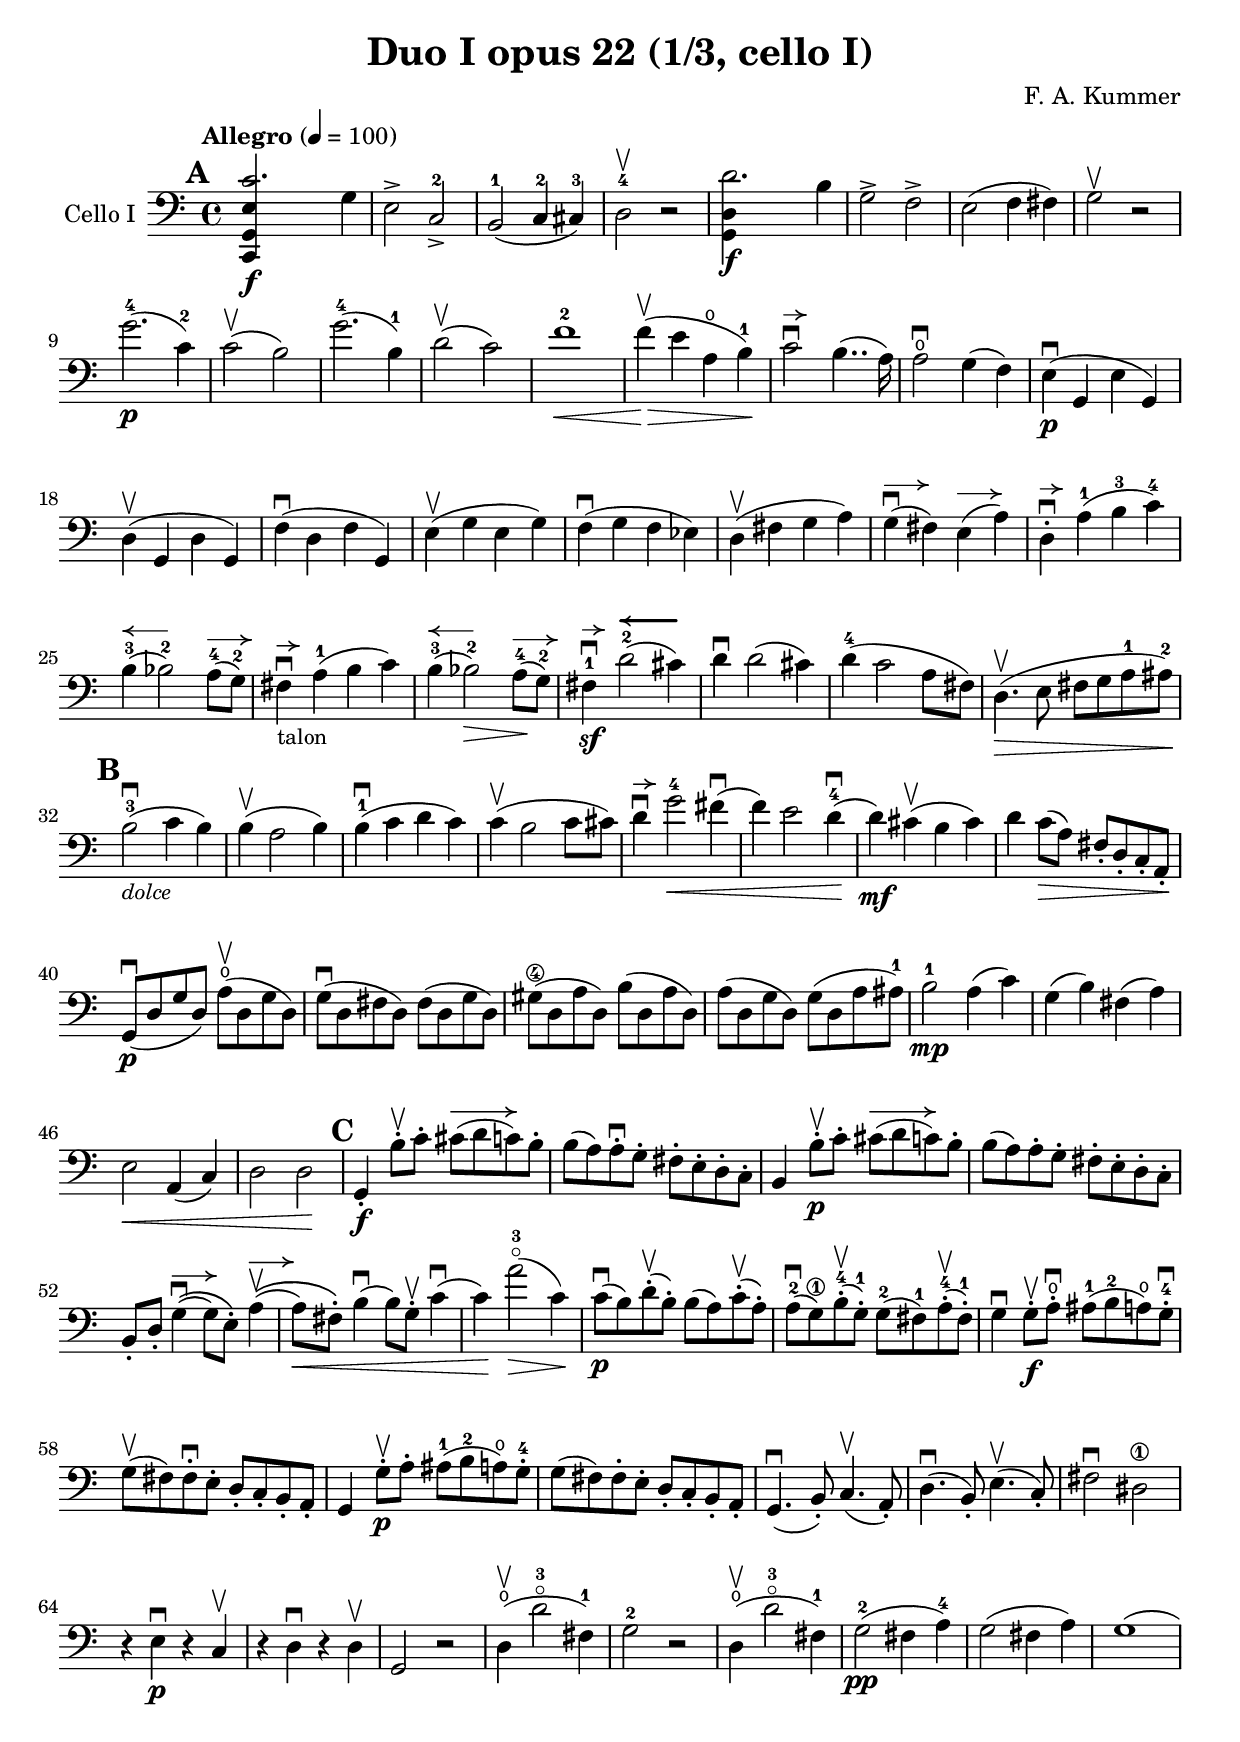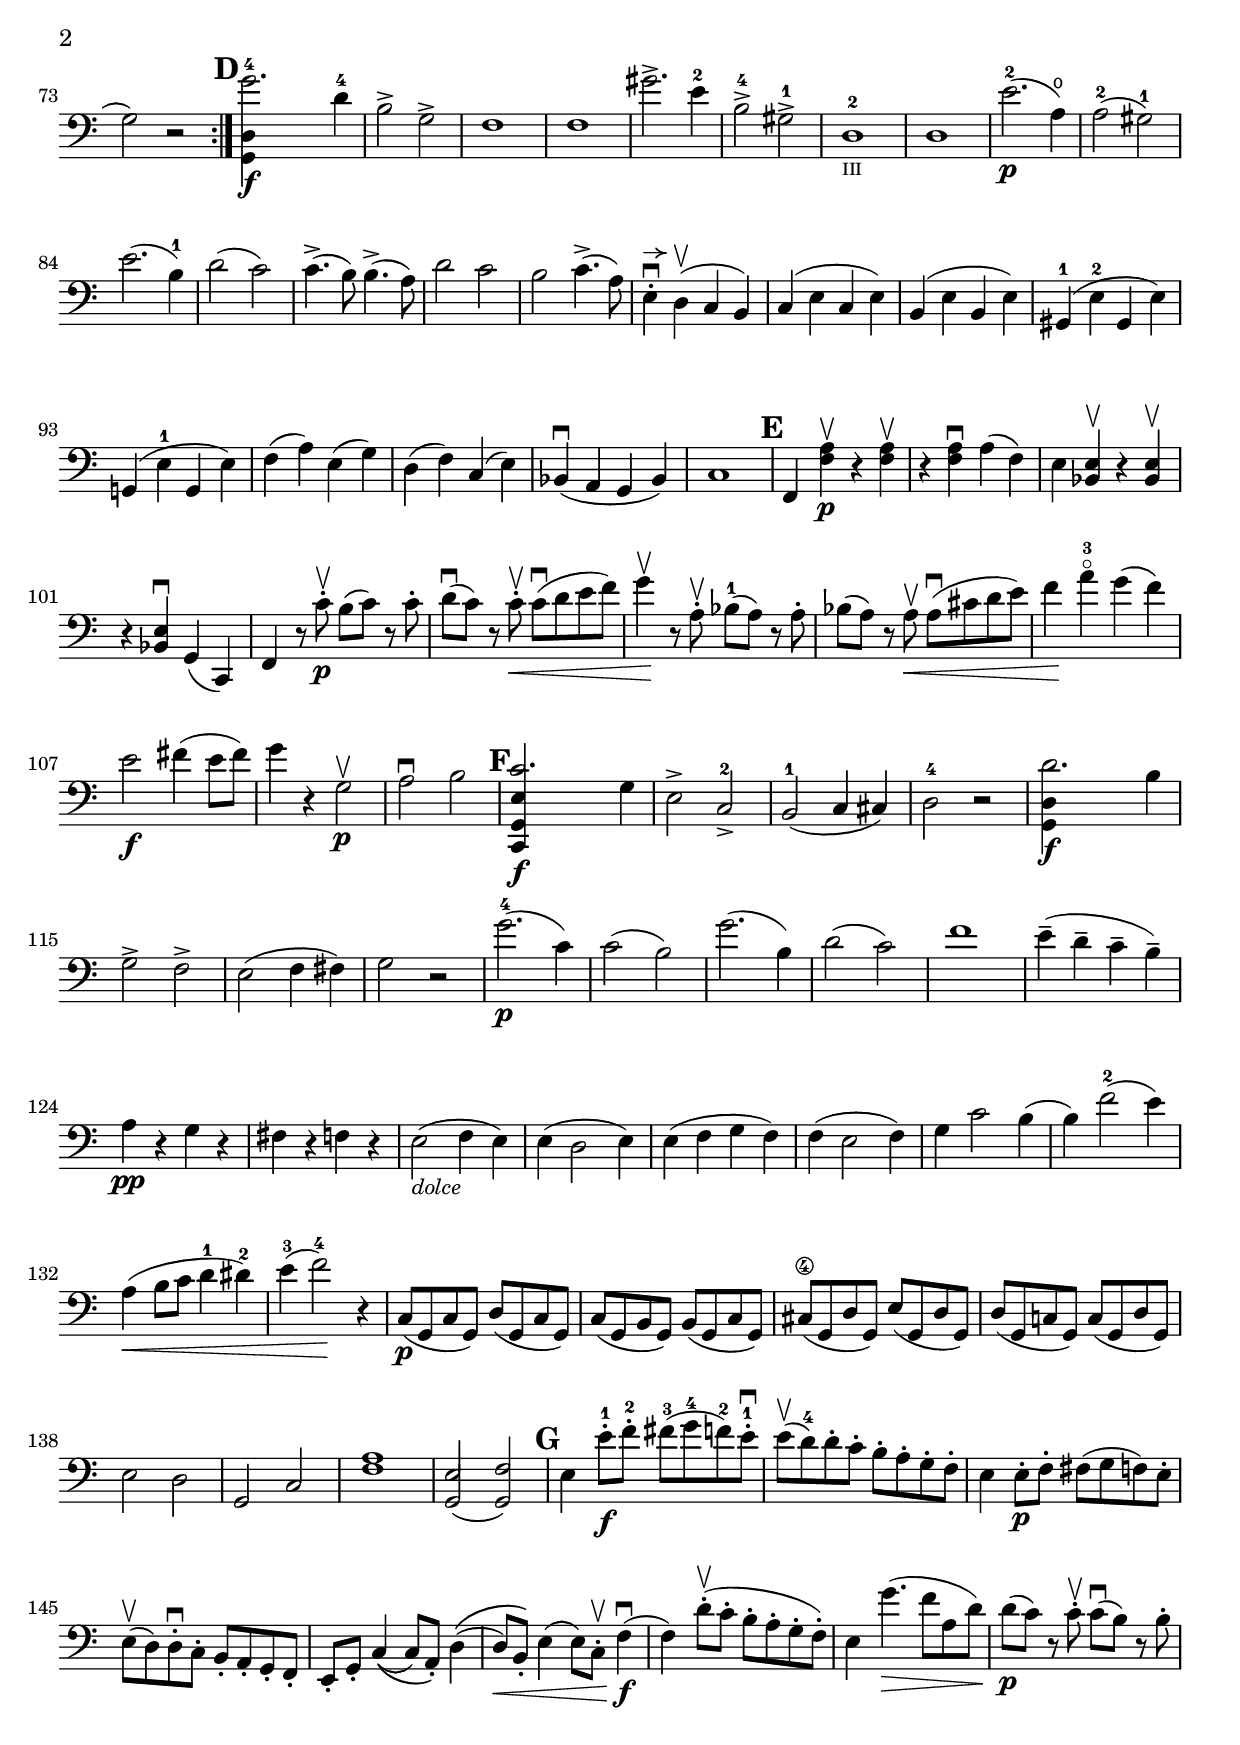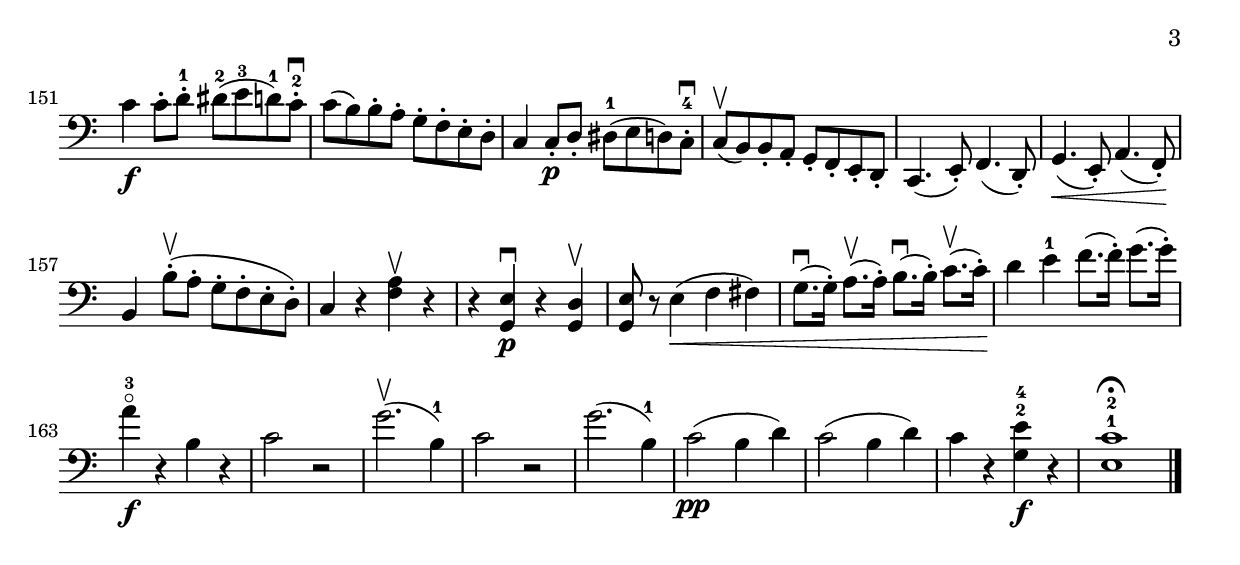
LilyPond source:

#(set-global-staff-size 21)

\version "2.18.2"

\header {
  title    = "Duo I opus 22 (1/3, cello I)"
  composer = "F. A. Kummer"
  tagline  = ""
}

\language "italiano"

allongerTrois = \markup {
  \center-column {
    \combine
    \draw-line #'(-6 . 0)
    \arrow-head #X #RIGHT ##f
  }
}

allongerDeux = \markup {
  \center-column {
    \combine
    \draw-line #'(-4 . 0)
    \arrow-head #X #RIGHT ##f
  }
}

allongerUne = \markup {
  \center-column {
    \combine
    \draw-line #'(-2 . 0)
    \arrow-head #X #RIGHT ##f
  }
}

retenir = \markup {
  \center-column {
    \concat {
      \arrow-head #X #LEFT ##f
      \hspace #-1
      \draw-line #'(-4 . 0)
    }
  }
}

retenirAppuyer = \markup {
  \center-column {
    \concat {
      \arrow-head #X #LEFT ##f
      \hspace #-1
      \override #'(thickness . 3)
      \draw-line #'(-5 . 0)
    }
  }
}

\score {
  \new Staff
  \with {instrumentName = #"Cello I"}
  {
    \override Hairpin.to-barline = ##f
    \tempo "Allegro" 4 = 100
    \time 4/4
    \key do \major
    \clef bass

    \mark \default
    \repeat volta 2 {
      <<do,4\f sol,4 mi4 do'2.>> sol4                                  % 1
      mi2-> do2->-2                                                    % 2
      si,2-1(do4-2 dod-3)                                              % 3
      re2-4\upbow r2                                                   % 4
      <<sol,4\f re4 re'2.>> si4                                        % 5
      sol2-> fa2->                                                     % 6
      mi2(fa4 fad4)                                                    % 7
      sol2\upbow r2                                                    % 8
      sol'2.-4\p(do'4-2)                                               % 9
      do'2\upbow(si2)                                                  % 10
      sol'2.-4(si4-1)                                                  % 11
      re'2\upbow(do'2)                                                 % 12
      fa'1-2\<                                                         % 13
      fa'4\upbow\!\>(mi'4 la4\open si4-1)\!                            % 14
      do'2\downbow^\allongerUne si4..(la16)                            % 15
      la2\downbow\open sol4(fa4)                                       % 16
      mi4\p\downbow(sol,4 mi4 sol,4)                                   % 17
      re4\upbow(sol,4 re4 sol,4)                                       % 18
      fa4\downbow(re4 fa4 sol,4)                                       % 19
      mi4\upbow(sol4 mi4 sol4)                                         % 20
      fa4\downbow(sol4 fa4 mib4)                                       % 21
      re4\upbow(fad4 sol4 la4)                                         % 22
      sol4^\allongerDeux\downbow(fad4) mi4^\allongerDeux(la4)          % 23
      re4-.^\allongerUne\downbow la4-1(si4-3 do'4-4)                   % 24
      si4-3^\retenir(sib2-2) la8-4^\allongerDeux(sol8-2)               % 25
      fad4^\allongerUne\downbow-\markup{\small "talon"}
      la4-1(si4 do'4)                                                  % 26
      si4-3^\retenir(sib2-2\>) la8-4^\allongerDeux\!(sol8-2)           % 27
      fad4-1\sf\downbow^\allongerUne
      re'2-2^\retenirAppuyer(dod'4)                                    % 28
      re'4\downbow re'2(dod'4)                                         % 29
      re'4-4(do'2 la8 fad8)                                            % 30
      re4.\upbow\>(mi8 fad8 sol8 la8-1 lad8-2)\!                       % 31
      \mark \default
      si2-3\downbow_\markup{\small\italic "dolce"}(do'4 si4)           % 32
      si4\upbow(la2 si4)                                               % 33
      si4-1\downbow(do'4 re'4 do'4)                                    % 34
      do'4\upbow(si2 do'8 dod'8)                                       % 35
      re'4\downbow^\allongerUne
      sol'2-4\<fad'4\downbow(                                          % 36
      fa'4) mi'2 re'4-4\downbow\!(                                     % 37
      re'4\mf) dod'4\upbow(si4 dod'4)                                  % 38
      re'4 do'8\>(la8) fad8-. re8-. do8-. la,8-.\!                     % 39
      sol,8\downbow\p(re8 sol8 re8)
      la8\open\upbow(re8 sol8 re8)                                     % 40
      sol8\downbow(re8 fad8 re8) fad8(re8 sol8 re8)                    % 41
      sold8\4(re8 la8 re8) si8(re8 la8 re8)                            % 42
      la8(re8 sol8 re8) sol8(re8 la8 lad8-1)                           % 43
      si2-1\mp la4(do'4)                                               % 44
      sol4(si4) fad4(la4)                                              % 45
      mi2\< la,4(do4)                                                  % 46
      re2 re2\!                                                        % 47
      \mark \default
      sol,4-.\f si8-.\upbow do'8-.
      dod'8^\allongerTrois(re'8 do'8) si8-.                            % 48
      si8(la8) la-.\downbow sol8-. fad8-. mi8-. re8-. do8-.            % 49
      si,4 si8-.\upbow\p do'8-. dod'8^\allongerTrois(re'8 do'8) si8-.  % 50
      si8(la8) la8-. sol8-. fad8-. mi8-. re8-. do8-.                   % 51
      si,8-. re8-.
      sol4^\allongerDeux\downbow\((sol8) mi8-.\)
      la4^\allongerDeux\upbow\((                                       % 52
      la8\<) fad8-.\)
      si4\downbow(si8) sol8-.\upbow do'4\downbow(                      % 53
      do'4)\! la'2-3\flageolet\>(do'4)\!                               % 54
      do'8\downbow\p(si8) re'8-.\upbow(si8-.) si8(la8)
      do'8-.\upbow(la8-.)                                              % 55
      la8-2\downbow(sol8\1) si8-4-.\upbow(sol-1-.)
      sol8-2(fad8-1) la8-4-.\upbow(fad8-1-.)                           % 56
      sol4\downbow sol8-.\f\upbow la8-.\open\downbow
      lad8-1(si8-2 la8\open) sol8-.-4\downbow                          % 57
      sol8\upbow(fad8) fad8-.\downbow mi8-. re8-. do8-. si,8-. la,8-.  % 58
      sol,4 sol8-.\p\upbow la8-. lad8-1(si8-2 la8\open) sol8-.-4       % 59
      sol8(fad8) fad8-. mi8-. re8-. do8-. si,8-. la,8-.                % 60
      sol,4.\downbow(si,8-.) do4.\upbow(la,8-.)                        % 61
      re4.\downbow(si,8-.) mi4.\upbow(do8-.)                           % 62
      fad2\downbow red2\1\!                                            % 63
      r4 mi4\p\downbow r4 do4\upbow                                    % 64
      r4 re4\downbow r4 re4\upbow                                      % 65
      sol,2 r2                                                         % 66
      re4\open\upbow(re'2-3\flageolet fad4-1)                          % 67
      sol2-2 r2                                                        % 68
      re4\open\upbow(re'2-3\flageolet fad4-1)                          % 69
      sol2-2\pp(fad4 la4-4)                                            % 70
      sol2(fad4 la4)                                                   % 71
      sol1(                                                            % 72
      sol2) r2                                                         % 73
      }

    \mark \default
      <<sol,4\f re4 sol'2.-4>> re'4-4                                  % 74
      si2-> sol2->                                                     % 75
      fa1                                                              % 76
      fa1                                                              % 77
      sold'2.-> mi'4-2                                                 % 78
      si2-4-> sold2-1->                                                % 79
      re1-2_\markup{\teeny III}                                        % 80
      re1                                                              % 81
      mi'2.-2\p(la4\open)                                              % 82
      la2-2(sold2-1)                                                   % 83
      mi'2.(si4-1)                                                     % 84
      re'2(do'2)                                                       % 85
      do'4.->(si8) si4.->(la8)                                         % 86
      re'2 do'2                                                        % 87
      si2 do'4.->(la8)                                                 % 88
      mi4-.\downbow^\allongerUne re4\upbow(do4 si,4)                   % 89
      do4(mi4 do4 mi4)                                                 % 90
      si,4(mi4 si,4 mi4)                                               % 91
      sold,4-1(mi4-2 sold,4 mi4)                                       % 92
      sol,!4(mi4-1 sol,4 mi4)                                          % 93
      fa4(la4) mi4(sol4)                                               % 94
      re4(fa4) do4(mi4)                                                % 95
      sib,\downbow(la,4 sol,4 sib,4)                                   % 96
      do1                                                              % 97
      \mark \default
      fa,4 <<fa4\p la4\upbow>> r4 <<fa4 la4\upbow>>                    % 98
      r4 <<fa4 la4\downbow>> la4(fa4)                                  % 99
      mi4 <<sib,4 mi4\upbow>> r4 <<sib,4 mi4\upbow>>                   % 100
      r4 <<sib,4 mi4\downbow>> sol,4(do,4)                             % 101
      fa,4 r8 do'8-.\p\upbow si8(do'8) r8 do'8-.                       % 102
      re'8\downbow(do'8) r8 do'8-.\upbow\<
      do'8\downbow(re'8 mi'8 fa'8)                                     % 103
      sol'4\!\upbow r8 la8-.\upbow sib-1(la8) r8 la8-.                 % 104
      sib8(la8) r8 la8\upbow\< la8\downbow(dod'8 re'8 mi'8)            % 105
      fa'4\! la'4-3\flageolet sol'4(fa'4)                              % 106
      mi'2\f fad'4(mi'8 fad'8)                                         % 107
      sol'4 r4 sol2\p\upbow                                            % 108
      la2\downbow si2                                                  % 109
      \mark \default
      <<do,4\f sol,4 mi4 do'2.>> sol4                                  % 110
      mi2-> do2-2->                                                    % 111
      si,2-1(do4 dod4)                                                 % 112
      re2-4 r2                                                         % 113
      <<sol,4\f re4 re'2.>> si4                                        % 114
      sol2-> fa2->                                                     % 115
      mi2(fa4 fad4)                                                    % 116
      sol2 r2                                                          % 117
      sol'2.-4\p(do'4)                                                 % 118
      do'2(si2)                                                        % 119
      sol'2.(si4)                                                      % 120
      re'2(do'2)                                                       % 121
      fa'1                                                             % 122
      mi'4--(re'4-- do'4-- si4--)                                      % 123
      la4\pp r4 sol4 r4                                                % 124
      fad4 r4 fa4 r4                                                   % 125
      mi2_\markup{\small\italic "dolce"}(fa4 mi4)                      % 126
      mi4(re2 mi4)                                                     % 127
      mi4(fa4 sol4 fa4)                                                % 128
      fa4(mi2 fa4)                                                     % 129
      sol4 do'2 si4(                                                   % 130
      si4) fa'2-2(mi'4)                                                % 131
      la4\<(si8 do'8 re'4-1 red'4-2)                                   % 132
      mi'4-3(fa'2-4)\! r4                                              % 133
      do8\p(sol,8 do8 sol,8) re8(sol,8 do8 sol,8)                      % 134
      do8(sol,8 si,8 sol,8) si,8(sol,8 do8 sol,8)                      % 135
      dod8\4(sol,8 re8 sol,8) mi8(sol,8 re8 sol,8)                     % 136
      re8(sol,8 do!8 sol,8) do8(sol,8 re8 sol,8)                       % 137
      mi2 re2                                                          % 138
      sol,2 do2                                                        % 139
      <<fa1 la1>>                                                      % 140
      <<{mi2 fa2}\\ {\stemUp sol,2(sol,2) \stemNeutral}>>              % 141
      \mark \default
      mi4 mi'8-1-.\f fa'8-2-.
      fad'8-3(sol'8-4 fa'8-2) mi'8-1-.\downbow                         % 142
      mi'8\upbow(re'8-4) re'8-. do'8-. si8-. la8-. sol8-. fa8-.        % 143
      mi4 mi8\p-. fa8-. fad8(sol8 fa8) mi8-.                           % 144
      mi8\upbow(re8) re8-.\downbow do8-. si,8-. la,8-. sol,8-. fa,8-.  % 145
      mi,8-. sol,8-. do4\((do8) la,8-.\) re4\((                        % 146
      re8\<) si,8-.\) mi4(mi8) do8-.\upbow fa4\!\f\downbow(            % 147
      fa4) re'8-.\upbow(do'8-. si-. la8-. sol8-. fa8-.)                % 148
      mi4 sol'4.\>(fa'8 la8 re'8)\!                                    % 149
      re'8\p(do'8) r8 do'8-.\upbow do'8\downbow(si8) r8 si8-.          % 150
      do'4\f do'8-. re'8-1-.
      red'8-2(mi'8-3 re'8-1) do'8-2-.\downbow                          % 151
      do'8(si8) si8-. la8-. sol8-. fa8-. mi8-. re8-.                   % 152
      do4 do8\p-. re8-. red8-1(mi8 re8 ) do8-4-.\downbow               % 153
      do8\upbow(si,8) si,8-. la,8-. sol,8-. fa,8-. mi,8-. re,8-.       % 154
      do,4.(mi,8-.) fa,4.(re,8-.)                                      % 155
      sol,4.\<(mi,8-.) la,4.(fa,8-.)\!                                 % 156
      si,4 si8-.\upbow(la8-. sol8-. fa8-. mi8-. re8-.)                 % 157
      do4 r4 <<fa4 la4\upbow>> r4                                      % 158
      r4 <<sol,4\p mi4\downbow>> r4 <<sol,4 re4\upbow>>                % 159
      <<sol,8 mi8>> r8 mi4\<(fa4 fad4)                                 % 160
      sol8.\downbow(sol16-.) la8.\upbow(la16-.)
      si8.\downbow(si16-.) do'8.\upbow(do'16-.)\!                      % 161
      re'4 mi'4-1 fa'8.(fa'16-.) sol'8.(sol'16-.)                      % 162
      la'4-3\flageolet\f r4 si4 r4                                     % 163
      do'2 r2                                                          % 164
      sol'2.\upbow(si4-1)                                              % 165
      do'2 r2                                                          % 166
      sol'2.(si4-1)                                                    % 167
      do'2\pp(si4 re'4)                                                % 168
      do'2(si4 re'4)                                                   % 169
      do'4 r4 <<sol4-2\f mi'4-4>> r4                                   % 170
      <<mi1-1 do'1-2\fermata>>                                         % 171
      \bar "|."
  }
}
